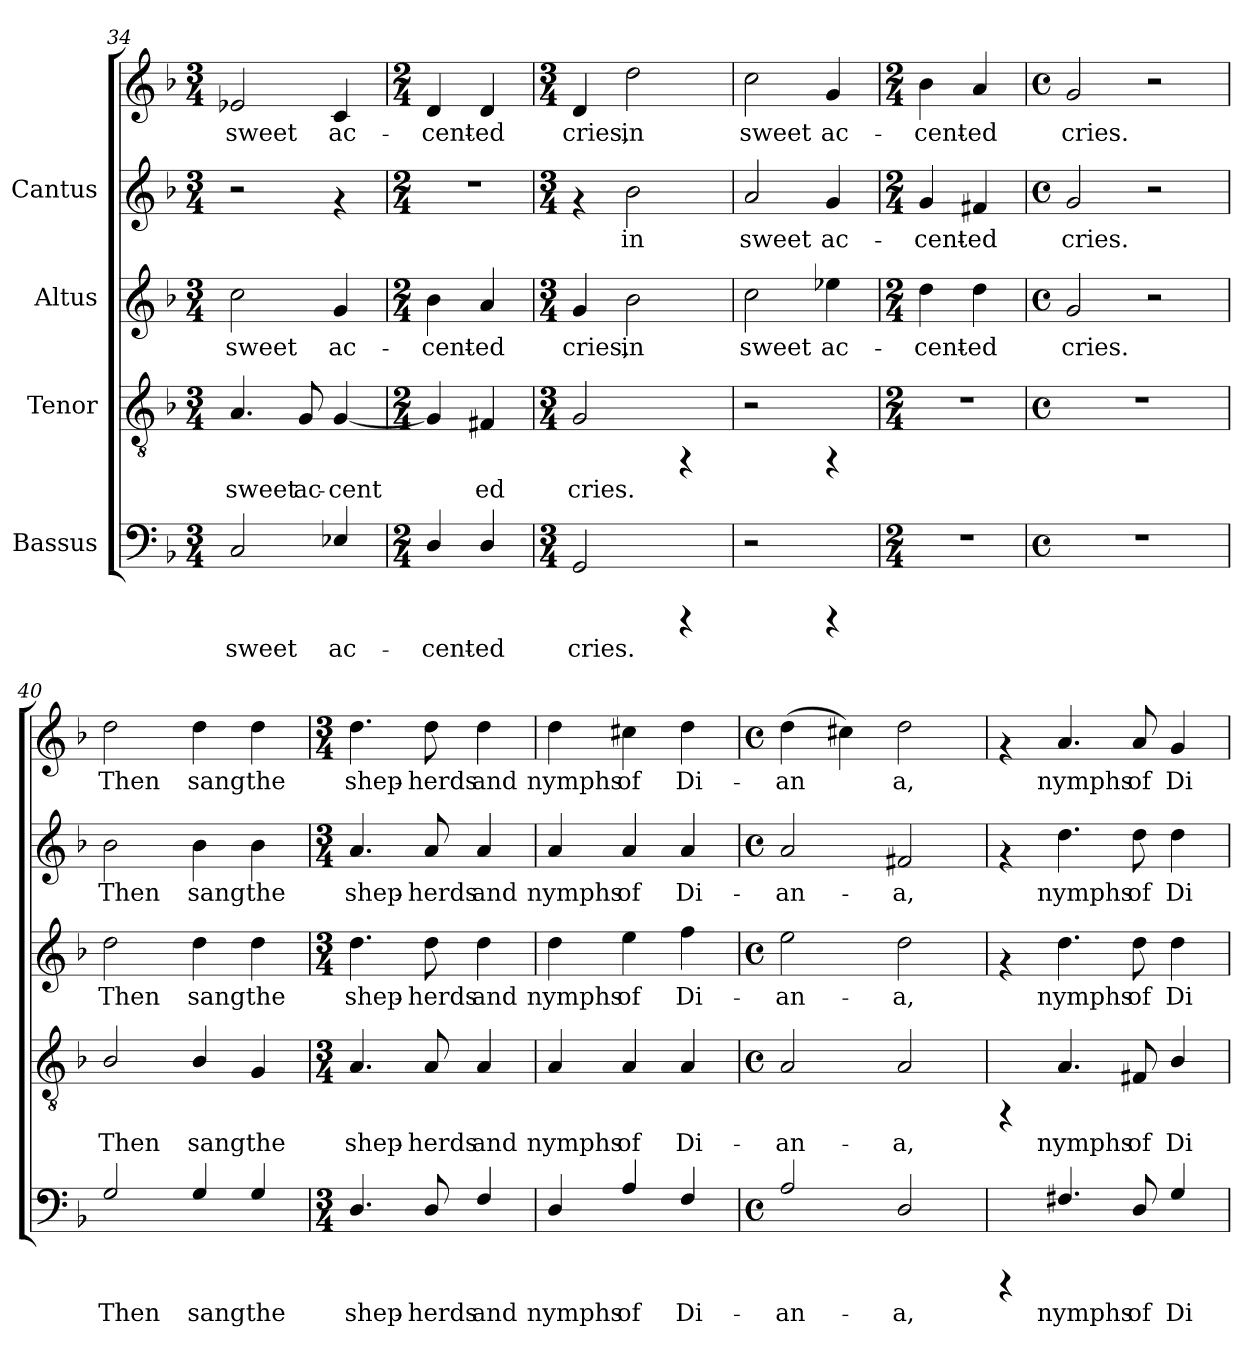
**kern	**text	**kern	**text	**kern	**text	**kern	**text	**kern	**text
*part4	*part4	*part3	*part3	*part2	*part2	*part1	*part1	*part1	*part1
*staff5	*staff5	*staff4	*staff4	*staff3	*staff3	*staff2	*staff2	*staff1	*staff1
*I"Bassus	*	*I"Tenor	*	*I"Altus	*	*I"Cantus	*	*	*
*clefF4	*	*clefGv2	*	*clefG2	*	*clefG2	*	*clefG2	*
*k[b-]	*	*k[b-]	*	*k[b-]	*	*k[b-]	*	*k[b-]	*
*F:	*	*F:	*	*F:	*	*F:	*	*F:	*
*M3/4	*	*M3/4	*	*M3/4	*	*M3/4	*	*M3/4	*
=34	=34	=34	=34	=34	=34	=34	=34	=34	=34
!	!LO:LY:b:cj	!	!LO:LY:b:cj	!	!LO:LY:b:cj	!	!	!	!LO:LY:b:cj
2C/	sweet	4.A/	sweet	2cc\	sweet	2r	.	2e-X/	sweet
!	!	!	!LO:LY:b:cj	!	!	!	!	!	!
.	.	8G/	ac-	.	.	.	.	.	.
!	!LO:LY:b:cj	!	!LO:LY:b:cj	!	!LO:LY:b:cj	!	!	!	!LO:LY:b:cj
4E-X/	ac-	[<4G/	-cent-	4g/	ac-	4rf	.	4c/	ac-
=35	=35	=35	=35	=35	=35	=35	=35	=35	=35
*M2/4	*	*M2/4	*	*M2/4	*	*M2/4	*	*M2/4	*
!	!LO:LY:b:cj	!	!LO:LY:b:cj	!	!LO:LY:b:cj	!	!	!	!LO:LY:b:cj
4D/	-cent-	4G/]	-	4b-\	-cent-	2r	.	4d/	-cent-
!	!LO:LY:b:cj	!	!LO:LY:b:cj	!	!LO:LY:b:cj	!	!	!	!LO:LY:b:cj
4D/	-ed	4F#X/	ed	4a/	-ed	.	.	4d/	-ed
=36	=36	=36	=36	=36	=36	=36	=36	=36	=36
*M3/4	*	*M3/4	*	*M3/4	*	*M3/4	*	*M3/4	*
!	!LO:LY:b:cj	!	!LO:LY:b:cj	!	!LO:LY:b:cj	!	!	!	!LO:LY:b:cj
2GG/	cries.	2G/	cries.	4g/	cries,	4rf	.	4d/	cries,
!	!	!	!	!	!LO:LY:b:cj	!	!LO:LY:b:cj	!	!LO:LY:b:cj
.	.	.	.	2b-\	in	2b-\	in	2dd\	in
4rCCC	.	4rFF	.	.	.	.	.	.	.
=37	=37	=37	=37	=37	=37	=37	=37	=37	=37
!	!	!	!	!	!LO:LY:b:cj	!	!LO:LY:b:cj	!	!LO:LY:b:cj
2r	.	2r	.	2cc\	sweet	2a/	-sweet	2cc\	sweet
!	!	!	!	!	!LO:LY:b:cj	!	!LO:LY:b:cj	!	!LO:LY:b:cj
4rCCC	.	4rFF	.	4ee-X\	ac-	4g/	ac-	4g/	ac-
=38	=38	=38	=38	=38	=38	=38	=38	=38	=38
*M2/4	*	*M2/4	*	*M2/4	*	*M2/4	*	*M2/4	*
!	!	!	!	!	!LO:LY:b:cj	!	!LO:LY:b:cj	!	!LO:LY:b:cj
2r	.	2r	.	4dd\	-cent-	4g/	cent-	4b-\	-cent-
!	!	!	!	!	!LO:LY:b:cj	!	!LO:LY:b:cj	!	!LO:LY:b:cj
.	.	.	.	4dd\	-ed	4f#X/	-ed	4a/	-ed
=39	=39	=39	=39	=39	=39	=39	=39	=39	=39
*M4/4	*	*M4/4	*	*M4/4	*	*M4/4	*	*M4/4	*
*met(c)	*	*met(c)	*	*met(c)	*	*met(c)	*	*met(c)	*
!	!	!	!	!	!LO:LY:b:cj	!	!LO:LY:b:cj	!	!LO:LY:b:cj
1r	.	1r	.	2g/	cries.	2g/	cries.	2g/	cries.
.	.	.	.	2r	.	2r	.	2r	.
=40	=40	=40	=40	=40	=40	=40	=40	=40	=40
!	!LO:LY:b:cj	!	!LO:LY:b:cj	!	!LO:LY:b:cj	!	!LO:LY:b:cj	!	!LO:LY:b:cj
2G/	Then	2B-/	Then	2dd\	Then	2b-\	Then	2dd\	Then
!	!LO:LY:b:cj	!	!LO:LY:b:cj	!	!LO:LY:b:cj	!	!LO:LY:b:cj	!	!LO:LY:b:cj
4G/	sang	4B-/	sang	4dd\	sang	4b-\	sang	4dd\	sang
!	!LO:LY:b:cj	!	!LO:LY:b:cj	!	!LO:LY:b:cj	!	!LO:LY:b:cj	!	!LO:LY:b:cj
4G/	the	4G/	the	4dd\	the	4b-\	the	4dd\	the
!!LO:LB:g=z
=41	=41	=41	=41	=41	=41	=41	=41	=41	=41
*M3/4	*	*M3/4	*	*M3/4	*	*M3/4	*	*M3/4	*
!	!LO:LY:b:cj	!	!LO:LY:b:cj	!	!LO:LY:b:cj	!	!LO:LY:b:cj	!	!LO:LY:b:cj
4.D/	shep-	4.A/	shep-	4.dd\	shep-	4.a/	shep-	4.dd\	shep-
!	!LO:LY:b:cj	!	!LO:LY:b:cj	!	!LO:LY:b:cj	!	!LO:LY:b:cj	!	!LO:LY:b:cj
8D/	-herds	8A/	-herds	8dd\	-herds	8a/	-herds	8dd\	-herds
!	!LO:LY:b:cj	!	!LO:LY:b:cj	!	!LO:LY:b:cj	!	!LO:LY:b:cj	!	!LO:LY:b:cj
4F/	and	4A/	and	4dd\	and	4a/	and	4dd\	and
=42	=42	=42	=42	=42	=42	=42	=42	=42	=42
!	!LO:LY:b:cj	!	!LO:LY:b:cj	!	!LO:LY:b:cj	!	!LO:LY:b:cj	!	!LO:LY:b:cj
4D/	nymphs	4A/	nymphs	4dd\	nymphs	4a/	-nymphs	4dd\	nymphs
!	!LO:LY:b:cj	!	!LO:LY:b:cj	!	!LO:LY:b:cj	!	!LO:LY:b:cj	!	!LO:LY:b:cj
4A/	of	4A/	of	4ee\	of	4a/	of	4cc#X\	of
!	!LO:LY:b:cj	!	!LO:LY:b:cj	!	!LO:LY:b:cj	!	!LO:LY:b:cj	!	!LO:LY:b:cj
4F/	Di-	4A/	Di-	4ff\	Di-	4a/	Di-	4dd\	Di-
=43	=43	=43	=43	=43	=43	=43	=43	=43	=43
*M4/4	*	*M4/4	*	*M4/4	*	*M4/4	*	*M4/4	*
*met(c)	*	*met(c)	*	*met(c)	*	*met(c)	*	*met(c)	*
!	!LO:LY:b:cj	!	!LO:LY:b:cj	!	!LO:LY:b:cj	!	!LO:LY:b:cj	!	!LO:LY:b:cj
2A/	-an-	2A/	-an-	2ee\	-an-	2a/	an-	(>4dd\	-an-
!	!	!	!	!	!	!	!	!	!LO:LY:b:cj
.	.	.	.	.	.	.	.	4cc#X\)	-
!	!LO:LY:b:cj	!	!LO:LY:b:cj	!	!LO:LY:b:cj	!	!LO:LY:b:cj	!	!LO:LY:b:cj
2D/	-a,	2A/	-a,	2dd\	-a,	2f#X/	-a,	2dd\	a,
=44	=44	=44	=44	=44	=44	=44	=44	=44	=44
4rCCC	.	4rFF	.	4rf	.	4rf	.	4rf	.
!	!LO:LY:b:cj	!	!LO:LY:b:cj	!	!LO:LY:b:cj	!	!LO:LY:b:cj	!	!LO:LY:b:cj
4.F#X/	nymphs	4.A/	nymphs	4.dd\	nymphs	4.dd\	-nymphs	4.a/	nymphs
!	!LO:LY:b:cj	!	!LO:LY:b:cj	!	!LO:LY:b:cj	!	!LO:LY:b:cj	!	!LO:LY:b:cj
8D/	of	8F#X/	of	8dd\	of	8dd\	of	8a/	of
!	!LO:LY:b:cj	!	!LO:LY:b:cj	!	!LO:LY:b:cj	!	!LO:LY:b:cj	!	!LO:LY:b:cj
4G/	Di-	4B-/	Di-	4dd\	Di-	4dd\	Di-	4g/	Di-
=	=	=	=	=	=	=	=	=	=
*-	*-	*-	*-	*-	*-	*-	*-	*-	*-
